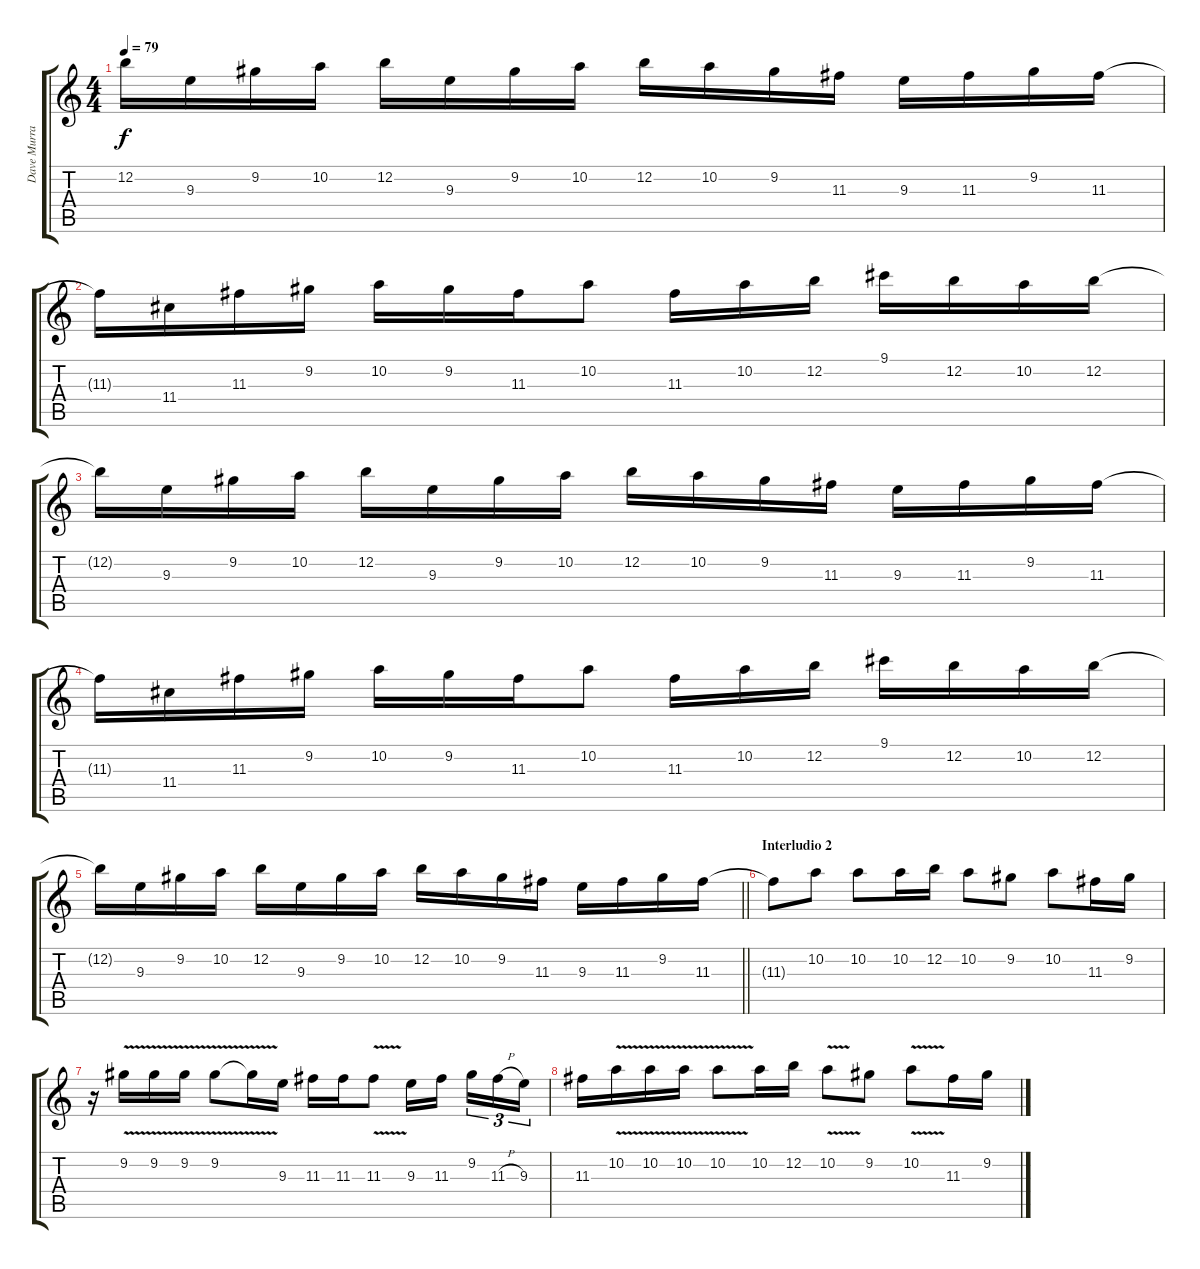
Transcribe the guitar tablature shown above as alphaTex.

\track ("Dave Murray" "Dave Murra") {instrument distortionguitar}
\staff {score tabs}
\tuning (E4 B3 G3 D3 A2 E2) {hide}
\ts (4 4)
\tempo 79
\clef g2
\ks c
12.2{t}.16{dy f} 9.3.16 9.2.16 10.2.16 12.2.16 9.3.16 9.2.16 10.2.16 12.2.16 10.2.16 9.2.16 11.3.16 9.3.16 11.3.16 9.2.16 11.3.16 |
11.3{t}.16 11.4.16 11.3.16 9.2.16 10.2.16 9.2.16 11.3.16 10.2.8 11.3.16 10.2.16 12.2.16 9.1.16 12.2.16 10.2.16 12.2.16 |
12.2{t}.16 9.3.16 9.2.16 10.2.16 12.2.16 9.3.16 9.2.16 10.2.16 12.2.16 10.2.16 9.2.16 11.3.16 9.3.16 11.3.16 9.2.16 11.3.16 |
11.3{t}.16 11.4.16 11.3.16 9.2.16 10.2.16 9.2.16 11.3.16 10.2.8 11.3.16 10.2.16 12.2.16 9.1.16 12.2.16 10.2.16 12.2.16 |
\barLineRight lightlight
12.2{t}.16 9.3.16 9.2.16 10.2.16 12.2.16 9.3.16 9.2.16 10.2.16 12.2.16 10.2.16 9.2.16 11.3.16 9.3.16 11.3.16 9.2.16 11.3.16 |
\section ("" "Interludio 2")
11.3{t}.8 10.2.8 10.2.8 10.2.16 12.2.16 10.2.8 9.2.8 10.2.8 11.3.16 9.2.16 |
r.16 9.2{v}.16 9.2{v}.16 9.2{v}.16 9.2{v}.8 9.2{t}.16 9.3.16 11.3.16 11.3.16 11.3{v}.8 9.3.16 11.3.16{beam splitsecondary} 9.2.16{tu (3 2)} 11.3{h}.16{tu (3 2)} 9.3.16{tu (3 2)} |
11.3.16 10.2{v}.16 10.2{v}.16 10.2{v}.16 10.2{v}.8 10.2.16 12.2.16 10.2{v}.8 9.2.8 10.2{v}.8 11.3.16 9.2.16
